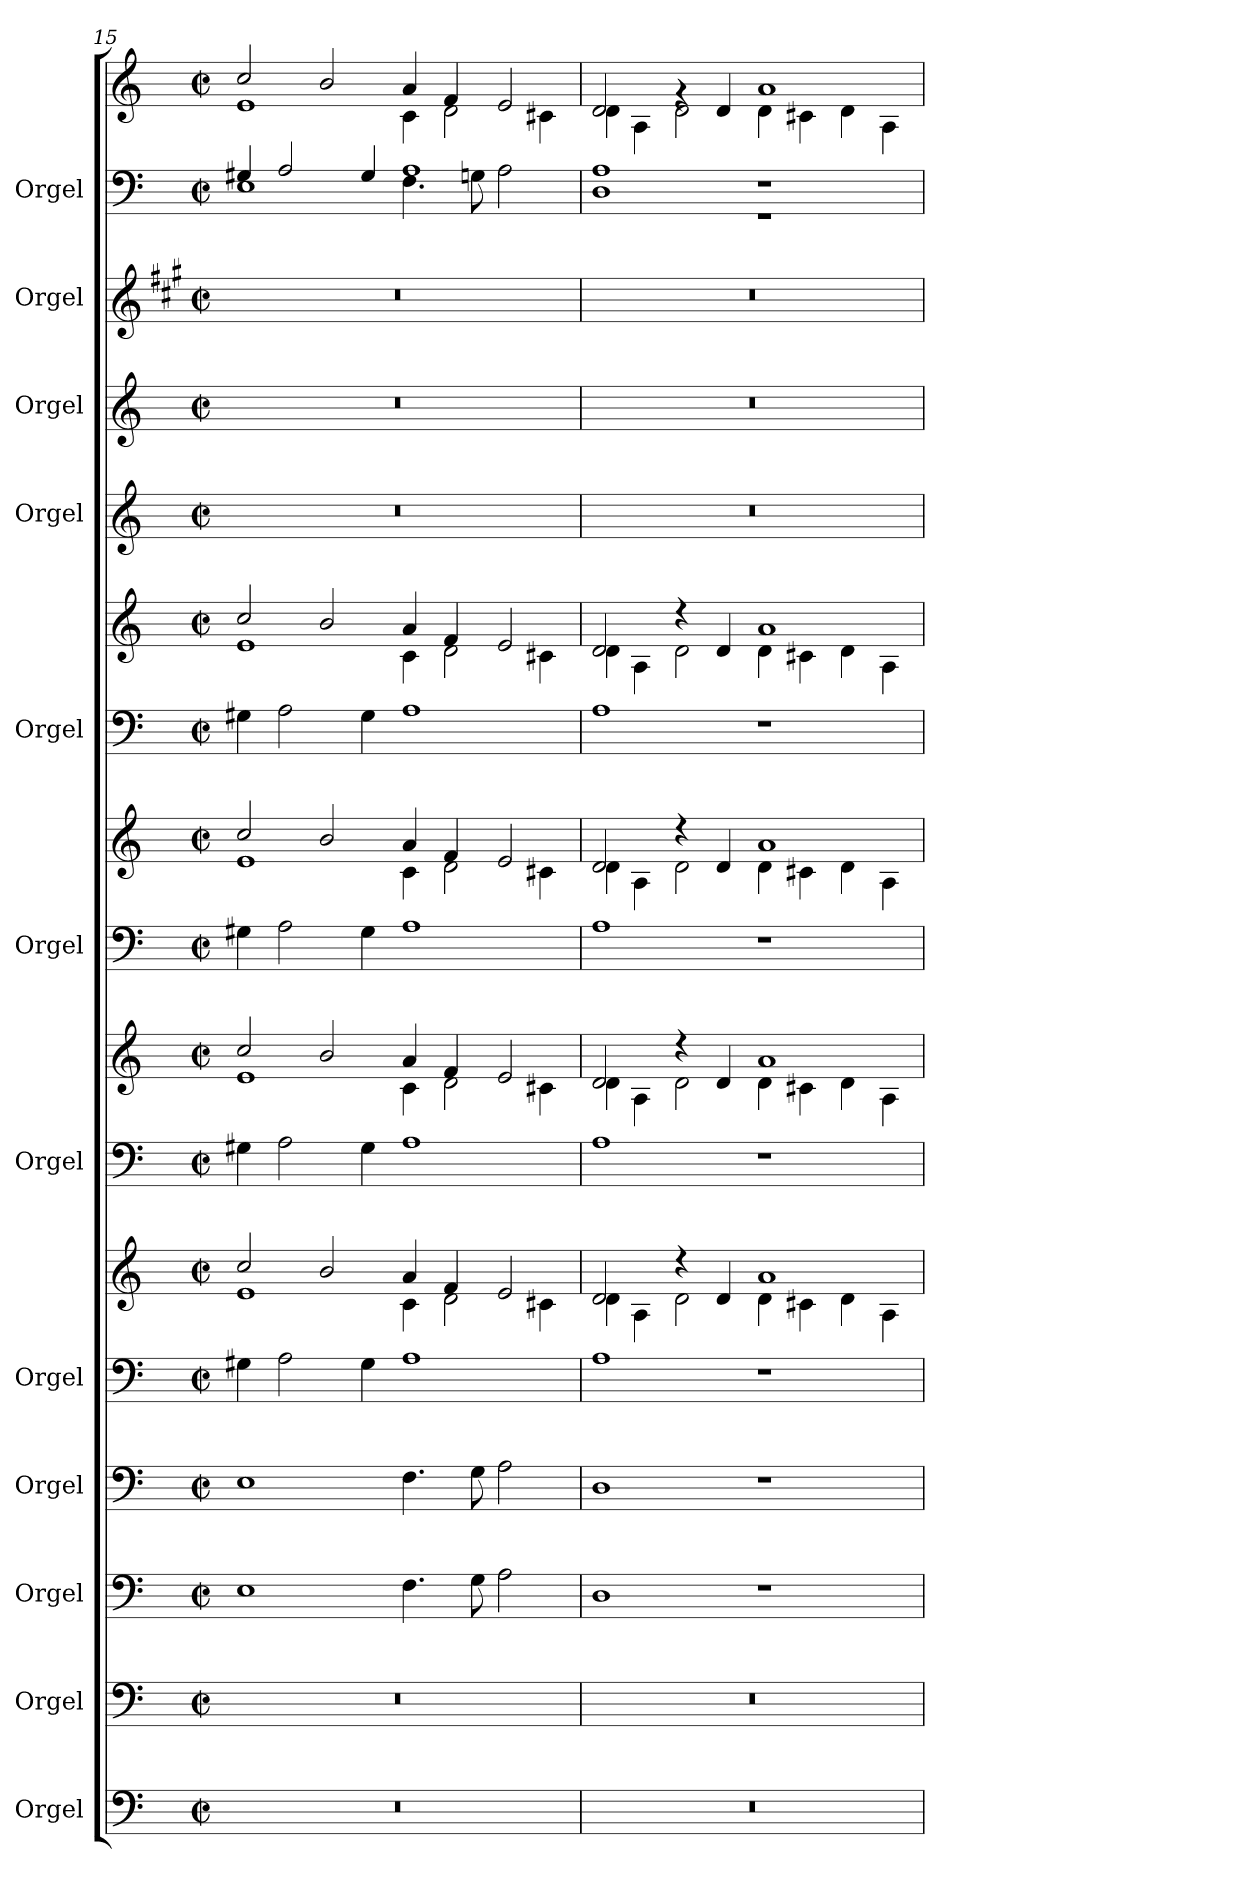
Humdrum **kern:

**kern	**kern	**kern	**kern	**kern	**kern	**kern	**kern	**kern	**kern	**kern	**kern	**kern	**kern	**kern	**kern	**kern
*part12	*part11	*part10	*part9	*part8	*part8	*part7	*part7	*part6	*part6	*part5	*part5	*part4	*part3	*part2	*part1	*part1
*staff17	*staff16	*staff15	*staff14	*staff13	*staff12	*staff11	*staff10	*staff9	*staff8	*staff7	*staff6	*staff5	*staff4	*staff3	*staff2	*staff1
*I"Orgel	*I"Orgel	*I"Orgel	*I"Orgel	*I"Orgel	*	*I"Orgel	*	*I"Orgel	*	*I"Orgel	*	*I"Orgel	*I"Orgel	*I"Orgel	*I"Orgel	*
*I'Org.	*I'Org.	*I'Org.	*I'Org.	*I'Org.	*	*I'Org.	*	*I'Org.	*	*I'Org.	*	*I'Org.	*I'Org.	*I'Org.	*	*
*clefF4	*clefF4	*clefF4	*clefF4	*clefF4	*clefG2	*clefF4	*clefG2	*clefF4	*clefG2	*clefF4	*clefG2	*clefG2	*clefG2	*clefG2	*clefF4	*clefG2
*	*	*	*	*	*	*	*	*	*	*	*	*	*	*ITrd5c9	*	*
*k[]	*k[]	*k[]	*k[]	*k[]	*k[]	*k[]	*k[]	*k[]	*k[]	*k[]	*k[]	*k[]	*k[]	*k[]	*k[]	*k[]
*M4/2	*M4/2	*M4/2	*M4/2	*M4/2	*M4/2	*M4/2	*M4/2	*M4/2	*M4/2	*M4/2	*M4/2	*M4/2	*M4/2	*M4/2	*M4/2	*M4/2
*met(c|)	*met(c|)	*met(c|)	*met(c|)	*met(c|)	*met(c|)	*met(c|)	*met(c|)	*met(c|)	*met(c|)	*met(c|)	*met(c|)	*met(c|)	*met(c|)	*met(c|)	*met(c|)	*met(c|)
=15	=15	=15	=15	=15	=15	=15	=15	=15	=15	=15	=15	=15	=15	=15	=15	=15
*	*	*	*	*	*^	*	*^	*	*^	*	*^	*	*	*	*^	*^
0r	0r	1E	1E	4G#X\	2cc/	1e	4G#X\	2cc/	1e	4G#X\	2cc/	1e	4G#X\	2cc/	1e	0r	0r	0r	4G#X/	1E	2cc/	1e
.	.	.	.	2A\	.	.	2A\	.	.	2A\	.	.	2A\	.	.	.	.	.	2A/	.	.	.
.	.	.	.	.	2b/	.	.	2b/	.	.	2b/	.	.	2b/	.	.	.	.	.	.	2b/	.
.	.	.	.	4G#\	.	.	4G#\	.	.	4G#\	.	.	4G#\	.	.	.	.	.	4G#/	.	.	.
.	.	4.F\	4.F\	1A	4a/	4c\	1A	4a/	4c\	1A	4a/	4c\	1A	4a/	4c\	.	.	.	1A	4.F\	4a/	4c\
.	.	.	.	.	4f/	2d\	.	4f/	2d\	.	4f/	2d\	.	4f/	2d\	.	.	.	.	.	4f/	2d\
.	.	8G\	8G\	.	.	.	.	.	.	.	.	.	.	.	.	.	.	.	.	8Gn\	.	.
.	.	2A\	2A\	.	2e/	.	.	2e/	.	.	2e/	.	.	2e/	.	.	.	.	.	2A\	2e/	.
.	.	.	.	.	.	4c#X\	.	.	4c#X\	.	.	4c#X\	.	.	4c#X\	.	.	.	.	.	.	4c#X\
=16	=16	=16	=16	=16	=16	=16	=16	=16	=16	=16	=16	=16	=16	=16	=16	=16	=16	=16	=16	=16	=16	=16
0r	0r	1D	1D	1A	2d/	4d\	1A	2d/	4d\	1A	2d/	4d\	1A	2d/	4d\	0r	0r	0r	1A	1D	2d/	4d\
.	.	.	.	.	.	4A\	.	.	4A\	.	.	4A\	.	.	4A\	.	.	.	.	.	.	4A\
.	.	.	.	.	4r	2d\	.	4r	2d\	.	4r	2d\	.	4r	2d\	.	.	.	.	.	4rg	2d\
.	.	.	.	.	4d/	.	.	4d/	.	.	4d/	.	.	4d/	.	.	.	.	.	.	4d/	.
.	.	1r	1r	1r	1a	4d\	1r	1a	4d\	1r	1a	4d\	1r	1a	4d\	.	.	.	1rGG	1rF	1a	4d\
.	.	.	.	.	.	4c#X\	.	.	4c#X\	.	.	4c#X\	.	.	4c#X\	.	.	.	.	.	.	4c#X\
.	.	.	.	.	.	4d\	.	.	4d\	.	.	4d\	.	.	4d\	.	.	.	.	.	.	4d\
.	.	.	.	.	.	4A\	.	.	4A\	.	.	4A\	.	.	4A\	.	.	.	.	.	.	4A\
*	*	*	*	*	*	*	*	*	*	*	*	*	*	*	*	*	*	*	*v	*v	*	*
*	*	*	*	*	*v	*v	*	*v	*v	*	*v	*v	*	*v	*v	*	*	*	*	*v	*v
=	=	=	=	=	=	=	=	=	=	=	=	=	=	=	=	=
*-	*-	*-	*-	*-	*-	*-	*-	*-	*-	*-	*-	*-	*-	*-	*-	*-
